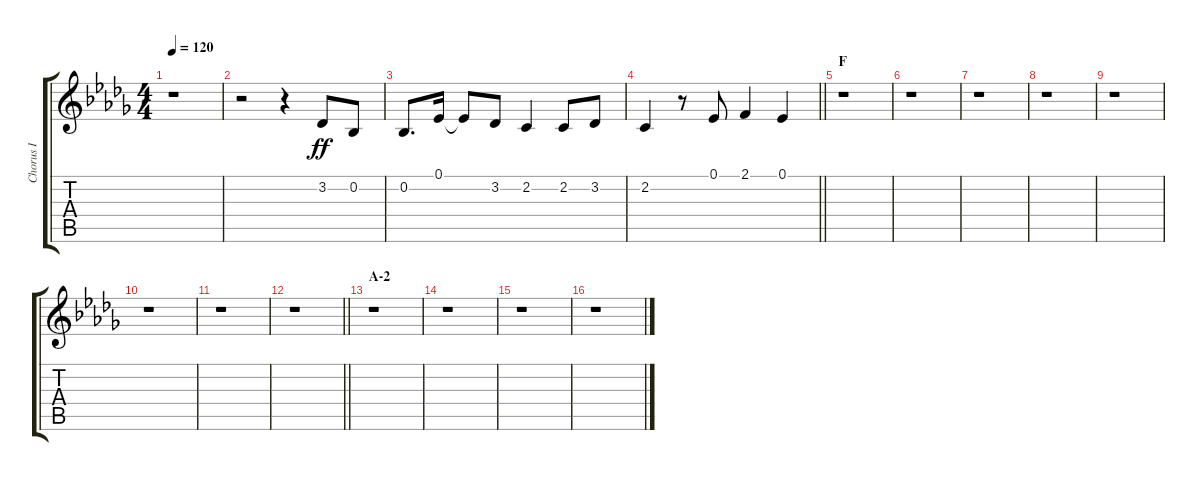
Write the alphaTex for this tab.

\track ("Chorus I" "Chorus I") {instrument voiceoohs}
\staff {score tabs}
\tuning (Eb4 Bb3 Gb3 Db3 Ab2 Db2) {hide}
\ts (4 4)
\tempo 120
\clef g2
\ks db
r.1{dy ff} |
r.2 r.4 3.2.8 0.2.8 |
0.2.8{d} 0.1.16 0.1{t}.8 3.2.8 2.2.4 2.2.8 3.2.8 |
\barLineRight lightlight
2.2.4 r.8 0.1.8 2.1.4 0.1.4 |
\section ("" "F")
r.1 |
r.1 |
r.1 |
r.1 |
r.1 |
r.1 |
r.1 |
\barLineRight lightlight
r.1 |
\section ("" "A-2")
r.1 |
r.1 |
r.1 |
r.1
